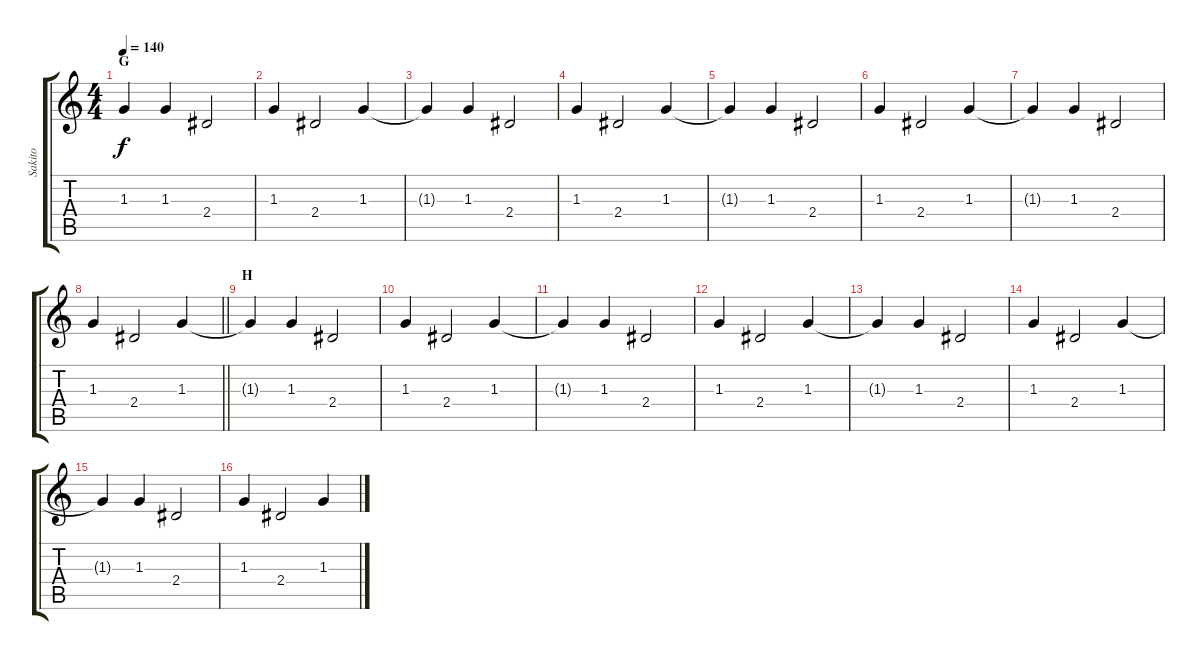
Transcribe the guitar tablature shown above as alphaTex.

\track ("Sakito" "Sakito") {instrument distortionguitar}
\staff {score tabs}
\tuning (Eb4 Bb3 Gb3 Db3 Ab2 Eb2) {hide}
\ts (4 4)
\section ("" "G")
\tempo 140
\clef g2
\ks c
1.3{t}.4{dy f} 1.3.4 2.4.2 |
1.3.4 2.4.2 1.3.4 |
1.3{t}.4 1.3.4 2.4.2 |
1.3.4 2.4.2 1.3.4 |
1.3{t}.4 1.3.4 2.4.2 |
1.3.4 2.4.2 1.3.4 |
1.3{t}.4 1.3.4 2.4.2 |
\barLineRight lightlight
1.3.4 2.4.2 1.3.4 |
\section ("" "H")
1.3{t}.4 1.3.4 2.4.2 |
1.3.4 2.4.2 1.3.4 |
1.3{t}.4 1.3.4 2.4.2 |
1.3.4 2.4.2 1.3.4 |
1.3{t}.4 1.3.4 2.4.2 |
1.3.4 2.4.2 1.3.4 |
1.3{t}.4 1.3.4 2.4.2 |
1.3.4 2.4.2 1.3.4
